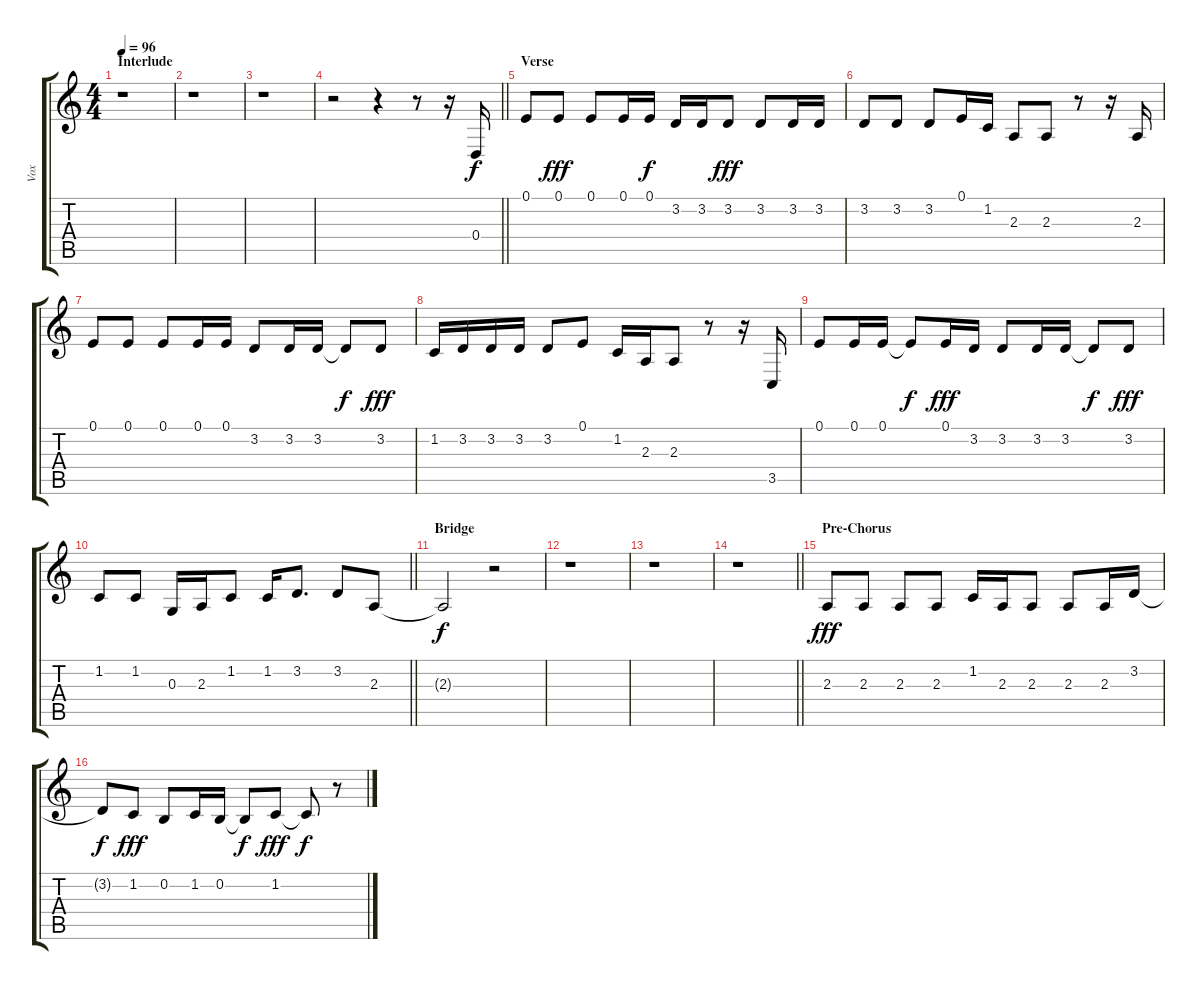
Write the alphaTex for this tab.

\track ("Vox" "Vox") {instrument bassoon}
\staff {score tabs}
\tuning (E4 B3 G3 D3 A2 E2) {hide}
\ts (4 4)
\section ("" "Interlude")
\tempo 96
\clef g2
\ks c
r.1{dy fff} |
r.1 |
r.1 |
\barLineRight lightlight
r.2 r.4 r.8 r.16 0.4.16{dy f} |
\section ("" "Verse")
0.1.8 0.1.8{dy fff} 0.1.8 0.1.16 0.1.16{dy f} 3.2.16 3.2.16 3.2.8{dy fff} 3.2.8 3.2.16 3.2.16 |
3.2.8 3.2.8 3.2.8 0.1.16 1.2.16 2.3.8 2.3.8 r.8 r.16 2.3.16 |
0.1.8 0.1.8 0.1.8 0.1.16 0.1.16 3.2.8 3.2.16 3.2.16 3.2{t}.8{dy f} 3.2.8{dy fff} |
1.2.16 3.2.16 3.2.16 3.2.16 3.2.8 0.1.8 1.2.16 2.3.16 2.3.8 r.8 r.16 3.5.16 |
0.1.8 0.1.16 0.1.16 0.1{t}.8{dy f} 0.1.16{dy fff} 3.2.16 3.2.8 3.2.16 3.2.16 3.2{t}.8{dy f} 3.2.8{dy fff} |
\barLineRight lightlight
1.2.8 1.2.8 0.3.16 2.3.16 1.2.8 1.2.16 3.2.8{d} 3.2.8 2.3.8 |
\section ("" "Bridge")
2.3{t}.2{dy f} r.2 |
r.1 |
r.1 |
\barLineRight lightlight
r.1 |
\section ("" "Pre-Chorus")
2.3.8{dy fff} 2.3.8 2.3.8 2.3.8 1.2.16 2.3.16 2.3.8 2.3.8 2.3.16 3.2.16 |
3.2{t}.8{dy f} 1.2.8{dy fff} 0.2.8 1.2.16 0.2.16 0.2{t}.8{dy f} 1.2.8{dy fff} 1.2{t}.8{dy f} r.8
